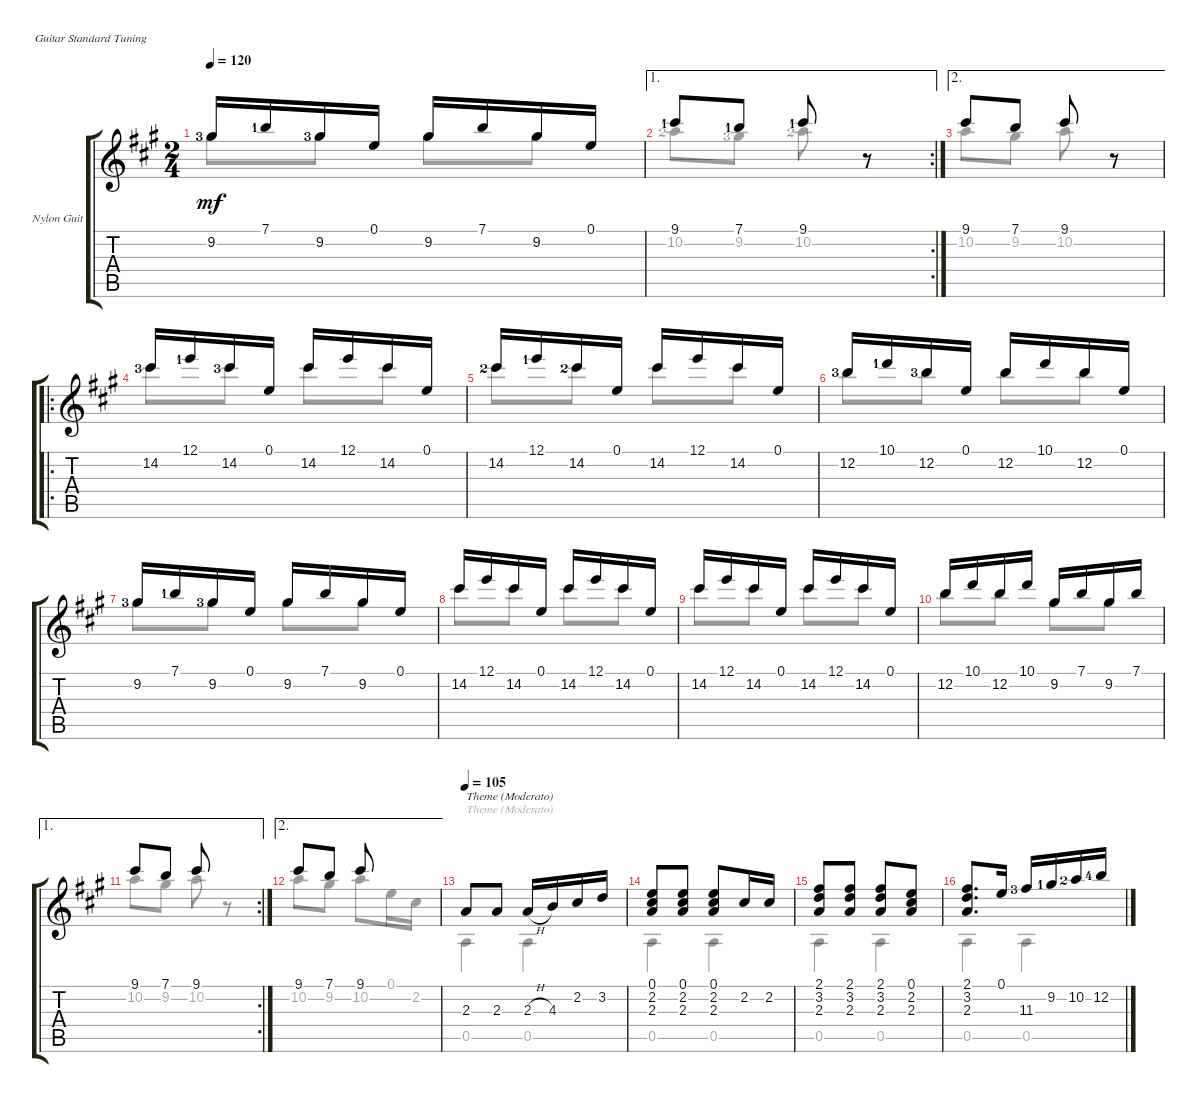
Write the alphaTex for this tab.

\defaultSystemsLayout 4
\bracketExtendMode groupsimilarinstruments
\firstSystemTrackNameOrientation horizontal
\otherSystemsTrackNameOrientation horizontal
\track ("Nylon Guitar" "Nylon Guit") {instrument acousticguitarsteel}
\staff {score tabs}
\tuning (E4 B3 G3 D3 A2 E2)
\voice
\ts (2 4)
\tempo 120
\clef g2
\ks a
9.2{lf 4}.16{dy mf} 7.1{lf 2}.16 9.2{lf 4}.16 0.1.16 9.2.16 7.1.16 9.2.16 0.1.16 |
\ae 1
\rc 2
9.1{lf 2}.8 7.1{lf 2}.8 9.1{lf 2}.8 r.8 |
\ae 2
9.1.8 7.1.8 9.1.8 r.8 |
\ro
14.2{lf 4}.16 12.1{lf 2}.16 14.2{lf 4}.16 0.1.16 14.2.16 12.1.16 14.2.16 0.1.16 |
14.2{lf 3}.16 12.1{lf 2}.16 14.2{lf 3}.16 0.1.16 14.2.16 12.1.16 14.2.16 0.1.16 |
12.2{lf 4}.16 10.1{lf 2}.16 12.2{lf 4}.16 0.1.16 12.2.16 10.1.16 12.2.16 0.1.16 |
9.2{lf 4}.16 7.1{lf 2}.16 9.2{lf 4}.16 0.1.16 9.2.16 7.1.16 9.2.16 0.1.16 |
14.2.16 12.1.16 14.2.16 0.1.16 14.2.16 12.1.16 14.2.16 0.1.16 |
14.2.16 12.1.16 14.2.16 0.1.16 14.2.16 12.1.16 14.2.16 0.1.16 |
12.2.16 10.1.16 12.2.16 10.1.16 9.2.16 7.1.16 9.2.16 7.1.16 |
\ae 1
\rc 2
9.1.8 7.1.8 9.1.8 |
\ae 2
9.1.8 7.1.8 9.1.8 |
\tempo 105
2.3.8{txt "Theme (Moderato)"} 2.3.8 2.3{h}.16 4.3.16 2.2.16 3.2.16 |
(0.1 2.2 2.3).8 (2.2 2.3 0.1).8 (0.1 2.2 2.3).8 2.2.16 2.2.16 |
(2.1 3.2 2.3).8 (2.3 3.2 2.1).8 (2.1 3.2 2.3).8 (2.3 2.2 0.1).8 |
(2.1 3.2 2.3).8{d} 0.1.16 11.3{lf 4}.16 9.2{lf 2}.16 10.2{lf 3}.16 12.2{lf 5}.16
\voice
\clef g2
\ottava regular
\simile none
\ks a
9.2{lf 4}.8{dy mf} 9.2{lf 4}.8 9.2.8 9.2.8 |
10.2{lf 3}.8 9.2{lf 4}.8 10.2{lf 3}.8 |
10.2.8 9.2.8 10.2.8 |
14.2{lf 4}.8 14.2{lf 4}.8 14.2.8 14.2.8 |
14.2{lf 3}.8 14.2{lf 3}.8 14.2.8 14.2.8 |
12.2{lf 4}.8 12.2{lf 4}.8 12.2.8 12.2.8 |
9.2{lf 4}.8 9.2{lf 4}.8 9.2.8 9.2.8 |
14.2.8 14.2.8 14.2.8 14.2.8 |
14.2.8 14.2.8 14.2.8 14.2.8 |
12.2.8 12.2.8 9.2.8 9.2.8 |
10.2.8 9.2.8 10.2.8 r.8 |
10.2.8 9.2.8 10.2.8 0.1.16 2.2.16 |
0.5.4{txt "Theme (Moderato)"} 0.5.4 |
0.5.4 0.5.4 |
0.5.4 0.5.4 |
0.5.4 0.5.4
